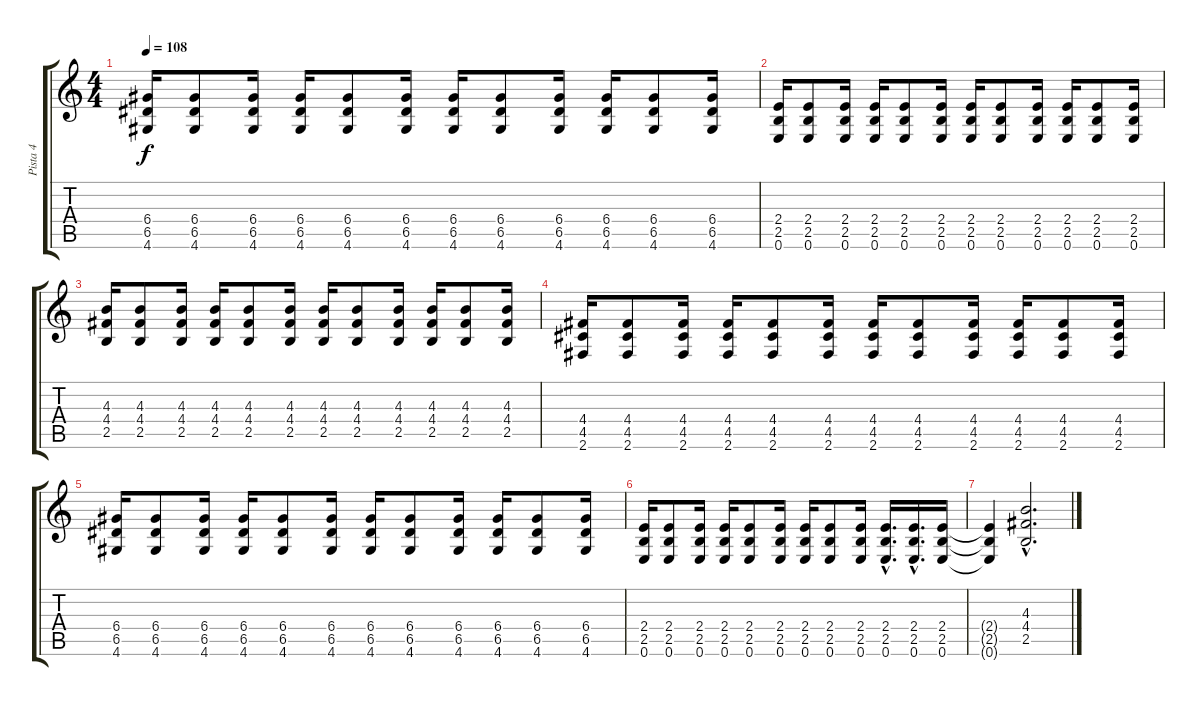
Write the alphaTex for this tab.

\track ("Pista 4" "Pista 4") {instrument distortionguitar}
\staff {score tabs}
\tuning (E4 B3 G3 D3 A2 E2) {hide}
\ts (4 4)
\tempo 108
\clef g2
\ks c
(6.4 6.5 4.6).16{dy f} (6.4 6.5 4.6).8 (6.4 6.5 4.6).16 (6.4 6.5 4.6).16 (6.4 6.5 4.6).8 (6.4 6.5 4.6).16 (6.4 6.5 4.6).16 (6.4 6.5 4.6).8 (6.4 6.5 4.6).16 (6.4 6.5 4.6).16 (6.4 6.5 4.6).8 (6.4 6.5 4.6).16 |
(2.4 2.5 0.6).16 (2.4 2.5 0.6).8 (2.4 2.5 0.6).16 (2.4 2.5 0.6).16 (2.4 2.5 0.6).8 (2.4 2.5 0.6).16 (2.4 2.5 0.6).16 (2.4 2.5 0.6).8 (2.4 2.5 0.6).16 (2.4 2.5 0.6).16 (2.4 2.5 0.6).8 (2.4 2.5 0.6).16 |
(4.3 4.4 2.5).16 (4.3 4.4 2.5).8 (4.3 4.4 2.5).16 (4.3 4.4 2.5).16 (4.3 4.4 2.5).8 (4.3 4.4 2.5).16 (4.3 4.4 2.5).16 (4.3 4.4 2.5).8 (4.3 4.4 2.5).16 (4.3 4.4 2.5).16 (4.3 4.4 2.5).8 (4.3 4.4 2.5).16 |
(4.4 4.5 2.6).16 (4.4 4.5 2.6).8 (4.4 4.5 2.6).16 (4.4 4.5 2.6).16 (4.4 4.5 2.6).8 (4.4 4.5 2.6).16 (4.4 4.5 2.6).16 (4.4 4.5 2.6).8 (4.4 4.5 2.6).16 (4.4 4.5 2.6).16 (4.4 4.5 2.6).8 (4.4 4.5 2.6).16 |
(6.4 6.5 4.6).16 (6.4 6.5 4.6).8 (6.4 6.5 4.6).16 (6.4 6.5 4.6).16 (6.4 6.5 4.6).8 (6.4 6.5 4.6).16 (6.4 6.5 4.6).16 (6.4 6.5 4.6).8 (6.4 6.5 4.6).16 (6.4 6.5 4.6).16 (6.4 6.5 4.6).8 (6.4 6.5 4.6).16 |
(2.4 2.5 0.6).16 (2.4 2.5 0.6).8 (2.4 2.5 0.6).16 (2.4 2.5 0.6).16 (2.4 2.5 0.6).8 (2.4 2.5 0.6).16 (2.4 2.5 0.6).16 (2.4 2.5 0.6).8 (2.4 2.5 0.6).16 (2.4{hac} 2.5{hac} 0.6{hac}).16{d} (2.4{hac} 2.5{hac} 0.6{hac}).16{d} (2.4 2.5 0.6).16 |
(2.4{t} 2.5{t} 0.6{t}).4 (4.3{hac} 4.4{hac} 2.5{hac}).2{d}
